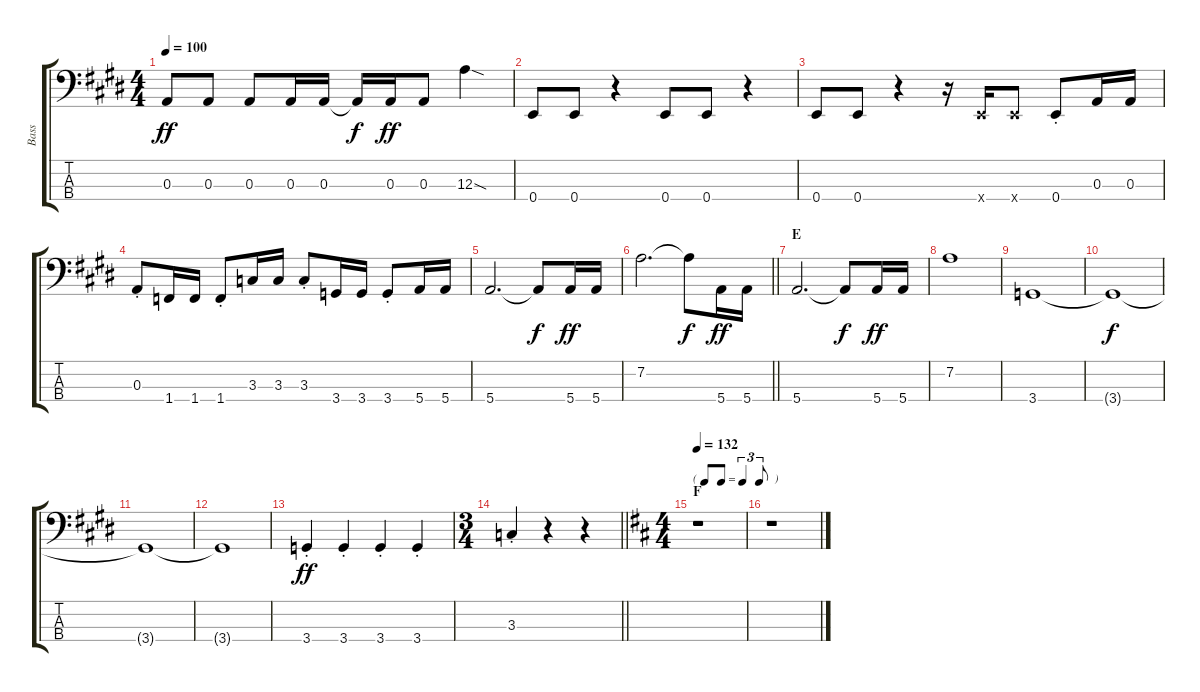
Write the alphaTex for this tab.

\track ("Bass" "Bass") {instrument electricbasspick}
\staff {score tabs}
\tuning (G2 D2 A1 E1) {hide}
\ts (4 4)
\tempo 100
\clef f4
\ks e
0.3.8{dy ff} 0.3.8 0.3.8 0.3.16 0.3.16 0.3{t}.16{dy f} 0.3.16{dy ff} 0.3.8 12.3{sod}.4 |
0.4.8 0.4.8 r.4 0.4.8 0.4.8 r.4 |
0.4.8 0.4.8 r.4 r.16 0.4{x}.16 0.4{x}.8 0.4{st}.8 0.3.16 0.3.16 |
0.3{st}.8 1.4.16 1.4.16 1.4{st}.8 3.3.16 3.3.16 3.3{st}.8 3.4.16 3.4.16 3.4{st}.8 5.4.16 5.4.16 |
5.4.2{d} 5.4{t}.8{dy f} 5.4.16{dy ff} 5.4.16 |
\barLineRight lightlight
7.2.2{d} 7.2{t}.8{dy f} 5.4.16{dy ff} 5.4.16 |
\section ("" "E")
5.4.2{d} 5.4{t}.8{dy f} 5.4.16{dy ff} 5.4.16 |
7.2.1 |
3.4.1 |
3.4{t}.1{dy f} |
3.4{t}.1 |
3.4{t}.1 |
3.4{st}.4{dy ff} 3.4{st}.4 3.4{st}.4 3.4{st}.4 |
\ts (3 4)
\barLineRight lightlight
3.3{st}.4 r.4 r.4 |
\ts (4 4)
\tf triplet8th
\section ("" "F")
\tempo 132
\ks d
r.1 |
r.1
